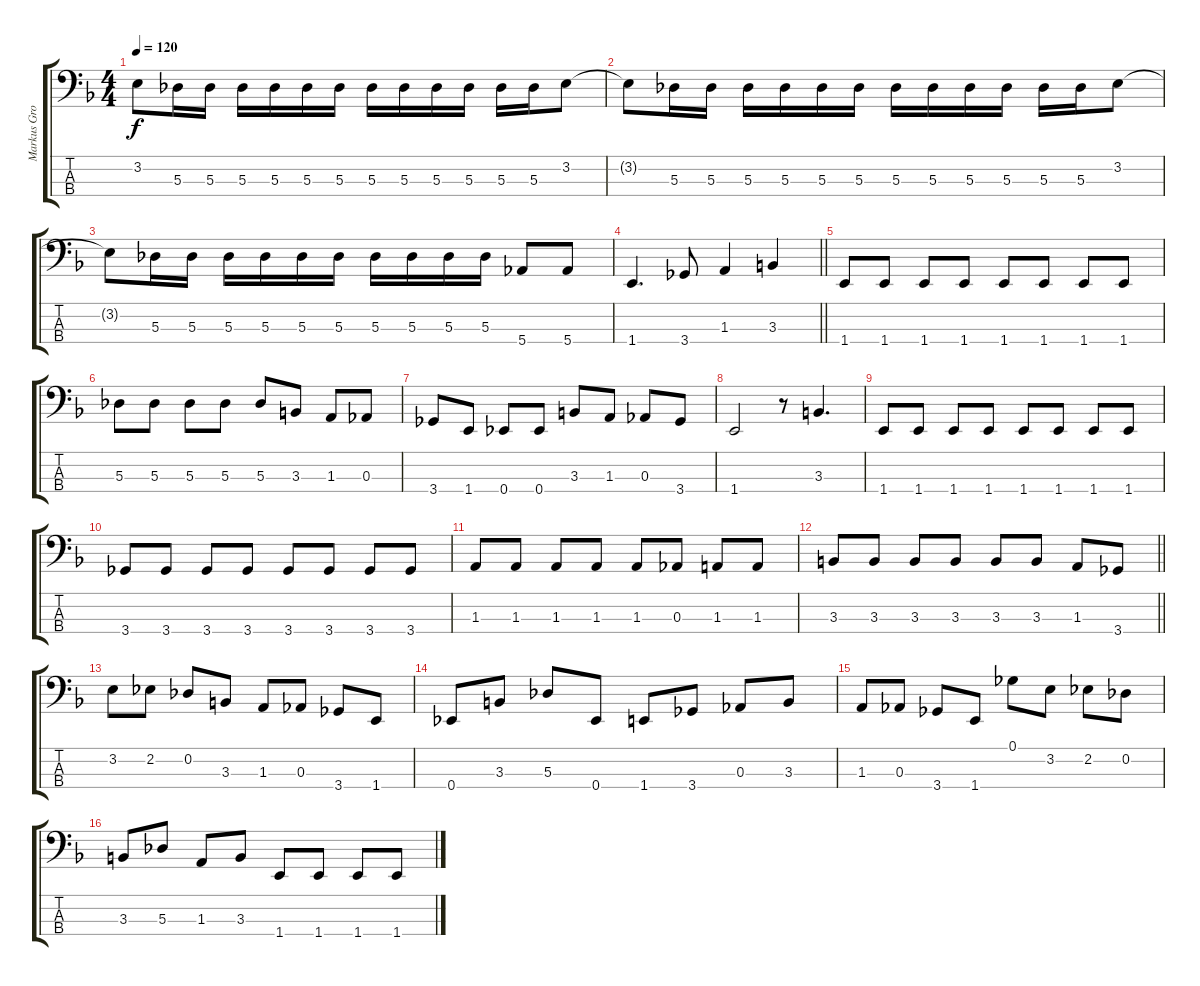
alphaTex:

\track ("Markus Grosskopf" "Markus Gro") {instrument electricbasspick}
\staff {score tabs}
\tuning (Gb2 Db2 Ab1 Eb1) {hide}
\ts (4 4)
\tempo 120
\clef f4
\ks dminor
3.2.8{dy f} 5.3.16 5.3.16 5.3.16 5.3.16 5.3.16 5.3.16 5.3.16 5.3.16 5.3.16 5.3.16 5.3.16 5.3.16 3.2.8 |
3.2{t}.8 5.3.16 5.3.16 5.3.16 5.3.16 5.3.16 5.3.16 5.3.16 5.3.16 5.3.16 5.3.16 5.3.16 5.3.16 3.2.8 |
3.2{t}.8 5.3.16 5.3.16 5.3.16 5.3.16 5.3.16 5.3.16 5.3.16 5.3.16 5.3.16 5.3.16 5.4.8 5.4.8 |
\barLineRight lightlight
1.4.4{d} 3.4.8 1.3.4 3.3.4 |
1.4.8 1.4.8 1.4.8 1.4.8 1.4.8 1.4.8 1.4.8 1.4.8 |
5.3.8 5.3.8 5.3.8 5.3.8 5.3.8 3.3.8 1.3.8 0.3.8 |
3.4.8 1.4.8 0.4.8 0.4.8 3.3.8 1.3.8 0.3.8 3.4.8 |
1.4.2 r.8 3.3.4{d} |
1.4.8 1.4.8 1.4.8 1.4.8 1.4.8 1.4.8 1.4.8 1.4.8 |
3.4.8 3.4.8 3.4.8 3.4.8 3.4.8 3.4.8 3.4.8 3.4.8 |
1.3.8 1.3.8 1.3.8 1.3.8 1.3.8 0.3.8 1.3.8 1.3.8 |
\barLineRight lightlight
3.3.8 3.3.8 3.3.8 3.3.8 3.3.8 3.3.8 1.3.8 3.4.8 |
3.2.8 2.2.8 0.2.8 3.3.8 1.3.8 0.3.8 3.4.8 1.4.8 |
0.4.8 3.3.8 5.3.8 0.4.8 1.4.8 3.4.8 0.3.8 3.3.8 |
1.3.8 0.3.8 3.4.8 1.4.8 0.1.8 3.2.8 2.2.8 0.2.8 |
3.3.8 5.3.8 1.3.8 3.3.8 1.4.8 1.4.8 1.4.8 1.4.8
